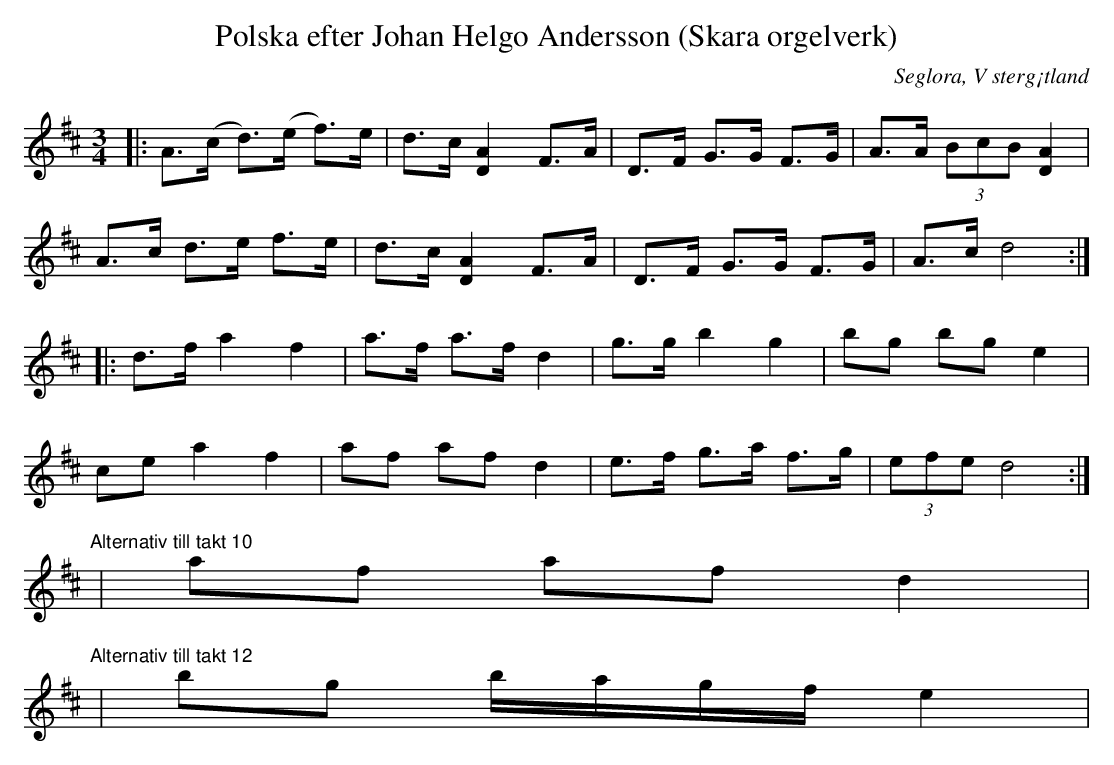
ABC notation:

X:1
T:Polska efter Johan Helgo Andersson (Skara orgelverk)
O:Seglora, V sterg¡tland
M:3/4
L:1/8
K:D
|: A>(c d>)(e f>)e| d>c [A2D2] F>A | D>F G>G F>G | A>A (3BcB [A2D2] |
   A>c d>e f>e| d>c [A2D2] F>A | D>F G>G F>G | A>c d4 :|
|: d>f a2 f2 | a>f a>f d2 | g>g b2 g2 | bg bg e2 |
ce a2 f2 | af af d2 | e>f g>a f>g | (3efe d4 :|
"Alternativ till takt 10"| af af d2 |$
"Alternativ till takt 12"| bg b/2a/2g/2f/2 e2 |$
